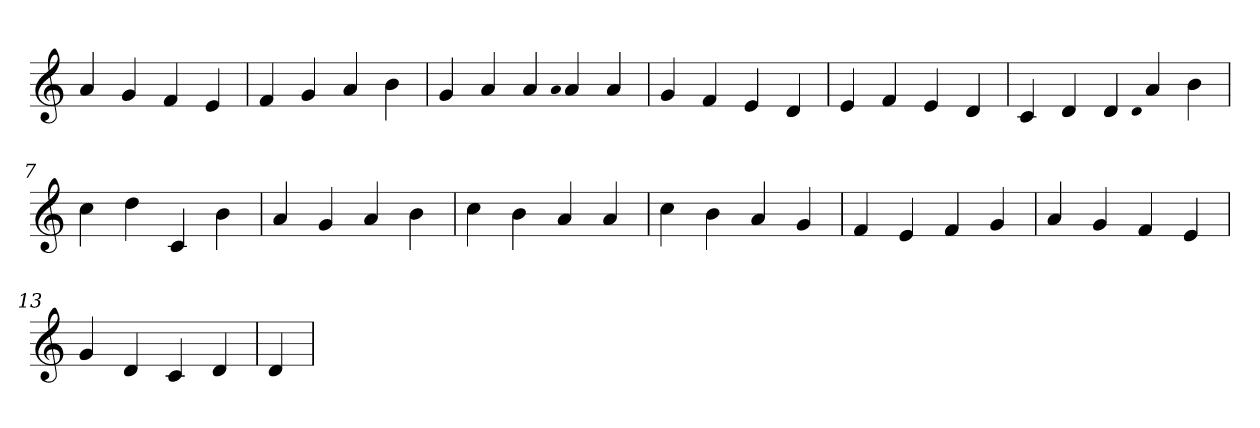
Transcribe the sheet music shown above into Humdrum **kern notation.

**kern
*part1
*staff1
*clefG2
=1
4a
4g
4f
4e
=2
4f
4g
4a
4b
=3
4g
4a
4a
qqa
4a
4a
=4
4g
4f
4e
4d
=5
4e
4f
4e
4d
=6
4c
4d
4d
qqd
4a
4b
=7
4cc
4dd
4c
4b
=8
4a
4g
4a
4b
=9
4cc
4b
4a
4a
=10
4cc
4b
4a
4g
=11
4f
4e
4f
4g
=12
4a
4g
4f
4e
=13
4g
4d
4c
4d
=14
4d
=
*-
